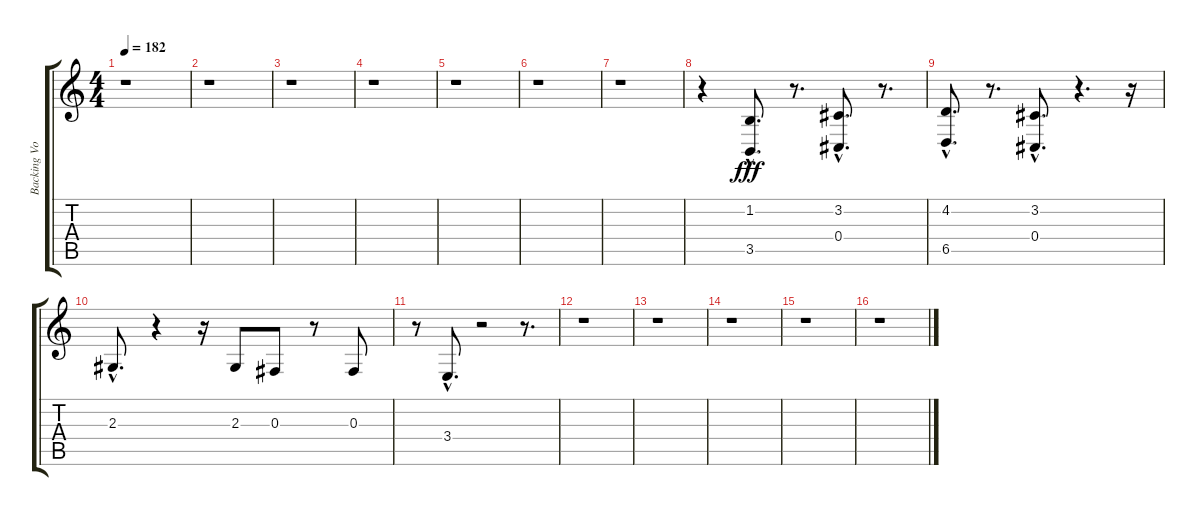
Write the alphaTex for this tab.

\track ("Backing Vocals" "Backing Vo") {instrument orchestrahit}
\staff {score tabs}
\tuning (Eb4 Bb3 Gb3 Db3 Ab2 Eb2) {hide}
\ts (4 4)
\tempo 182
\clef g2
\ks c
r.1{dy fff} |
r.1 |
r.1 |
r.1 |
r.1 |
r.1 |
r.1 |
r.4 (1.2{hac} 3.5{hac}).8{d} r.8{d} (3.2{hac} 0.4{hac}).8{d} r.8{d} |
(4.2{hac} 6.5{hac}).8{d} r.8{d} (3.2{hac} 0.4{hac}).8{d} r.4{d} r.16 |
2.3{hac}.8{d} r.4 r.16 2.3.8 0.3.8 r.8 0.3.8 |
r.8 3.4{hac}.8{d} r.2 r.8{d} |
r.1 |
r.1 |
r.1 |
r.1 |
r.1
